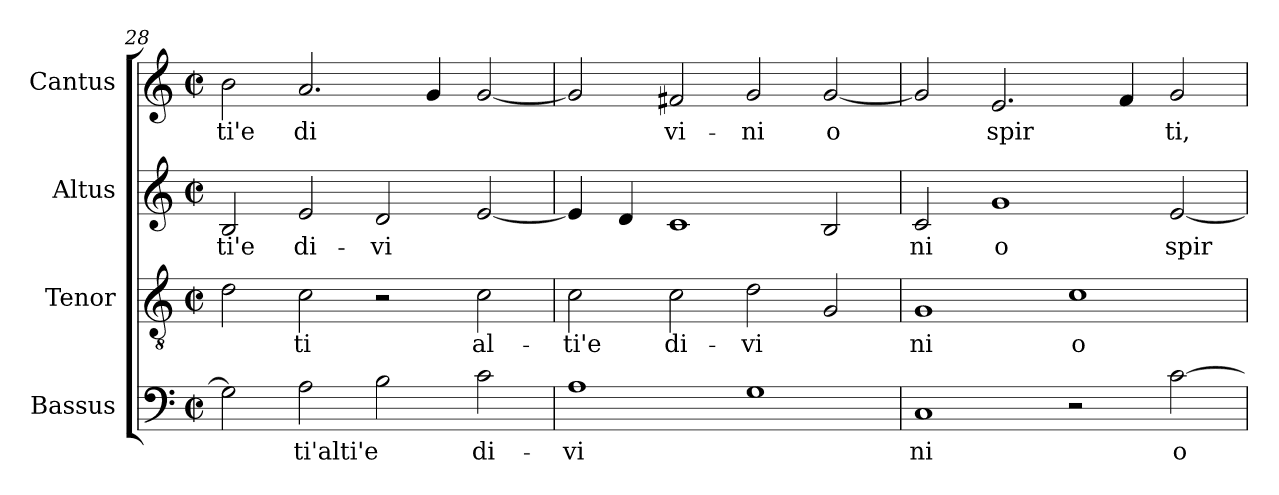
**kern	**text	**kern	**text	**kern	**text	**kern	**text
*part4	*part4	*part3	*part3	*part2	*part2	*part1	*part1
*staff4	*staff4	*staff3	*staff3	*staff2	*staff2	*staff1	*staff1
*I"Bassus	*	*I"Tenor	*	*I"Altus	*	*I"Cantus	*
*clefF4	*	*clefGv2	*	*clefG2	*	*clefG2	*
*k[]	*	*k[]	*	*k[]	*	*k[]	*
*C:	*	*C:	*	*C:	*	*C:	*
*M2/2	*	*M2/2	*	*M2/2	*	*M2/2	*
*met(c|)	*	*met(c|)	*	*met(c|)	*	*met(c|)	*
=28	=28	=28	=28	=28	=28	=28	=28
!	!LO:LY:b:cj	!	!LO:LY:b:cj	!	!LO:LY:b:cj	!	!LO:LY:b:cj
2G\]	--	2d\	--	2B/	-ti'e	2b\	-ti'e
!	!LO:LY:b:cj	!	!LO:LY:b:cj	!	!LO:LY:b:cj	!	!LO:LY:b:cj
2A\	-ti'alti'e	2c\	-ti	2e/	di-	2.a/	di-
!	!LO:LY:b:cj	!	!	!	!LO:LY:b:cj	!	!
2B\	.	2r	.	2d/	-vi-	.	.
!	!	!	!	!	!	!	!LO:LY:b:cj
.	.	.	.	.	.	4g/	--
!	!LO:LY:b:cj	!	!LO:LY:b:cj	!	!LO:LY:b:cj	!	!LO:LY:b:cj
2c\	di-	2c\	al-	[<2e/	--	[<2g/	--
=29	=29	=29	=29	=29	=29	=29	=29
!	!LO:LY:b:cj	!	!LO:LY:b:cj	!	!LO:LY:b:cj	!	!LO:LY:b:cj
1A	-vi-	2c\	-ti'e	4e/]	--	2g/]	--
!	!	!	!	!	!LO:LY:b:cj	!	!
.	.	.	.	4d/	--	.	.
!	!	!	!LO:LY:b:cj	!	!LO:LY:b:cj	!	!LO:LY:b:cj
.	.	2c\	di-	1c	--	2f#/	-vi-
!	!LO:LY:b:cj	!	!LO:LY:b:cj	!	!	!	!LO:LY:b:cj
1G	--	2d\	-vi-	.	.	2g/	-ni
!	!	!	!LO:LY:b:cj	!	!LO:LY:b:cj	!	!LO:LY:b:cj
.	.	2G/	--	2B/	--	[<2g/	o
!!LO:PB:g=z
=30	=30	=30	=30	=30	=30	=30	=30
!	!LO:LY:b:cj	!	!LO:LY:b:cj	!	!LO:LY:b:cj	!	!LO:LY:b:cj
1C	-ni	1G	-ni	2c/	-ni	2g/]	.
!	!	!	!	!	!LO:LY:b:cj	!	!LO:LY:b:cj
.	.	.	.	1g	o	2.e/	spir-
!	!	!	!LO:LY:b:cj	!	!	!	!
2r	.	1c	o	.	.	.	.
!	!	!	!	!	!	!	!LO:LY:b:cj
.	.	.	.	.	.	4f/	--
!	!LO:LY:b:cj	!	!	!	!LO:LY:b:cj	!	!LO:LY:b:cj
[>2c\	o	.	.	[<2e/	spir	2g/	-ti,
=	=	=	=	=	=	=	=
*-	*-	*-	*-	*-	*-	*-	*-
